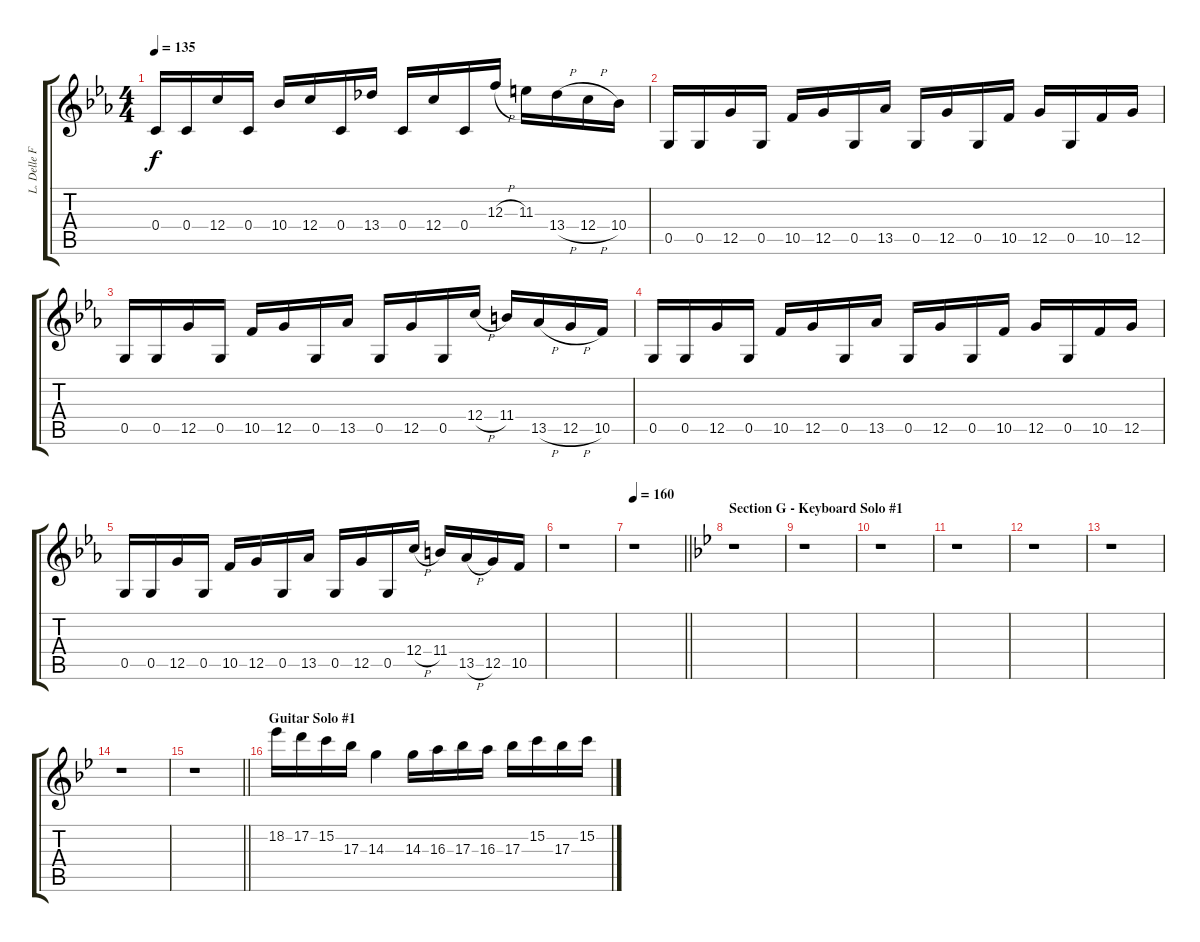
\track ("L. Delle Fave (Guitar Lead)" "L. Delle F") {instrument overdrivenguitar}
\staff {score tabs}
\tuning (D4 A3 F3 C3 G2 D2) {hide}
\ts (4 4)
\tempo 135
\clef g2
\ks cminor
0.4.16{dy f} 0.4.16 12.4.16 0.4.16 10.4.16 12.4.16 0.4.16 13.4.16 0.4.16 12.4.16 0.4.16 12.3{h}.16 11.3.16 13.4{h}.16 12.4{h}.16 10.4.16 |
0.5.16 0.5.16 12.5.16 0.5.16 10.5.16 12.5.16 0.5.16 13.5.16 0.5.16 12.5.16 0.5.16 10.5.16 12.5.16 0.5.16 10.5.16 12.5.16 |
0.5.16 0.5.16 12.5.16 0.5.16 10.5.16 12.5.16 0.5.16 13.5.16 0.5.16 12.5.16 0.5.16 12.4{h}.16 11.4.16 13.5{h}.16 12.5{h}.16 10.5.16 |
0.5.16 0.5.16 12.5.16 0.5.16 10.5.16 12.5.16 0.5.16 13.5.16 0.5.16 12.5.16 0.5.16 10.5.16 12.5.16 0.5.16 10.5.16 12.5.16 |
0.5.16 0.5.16 12.5.16 0.5.16 10.5.16 12.5.16 0.5.16 13.5.16 0.5.16 12.5.16 0.5.16 12.4{h}.16 11.4.16 13.5{h}.16 12.5.16 10.5.16 |
r.1 |
\tempo 160
\barLineRight lightlight
r.1 |
\section ("" "Section G - Keyboard Solo #1")
\ks gminor
r.1 |
r.1 |
r.1 |
r.1 |
r.1 |
r.1 |
r.1 |
\barLineRight lightlight
r.1 |
\section ("" "Guitar Solo #1")
18.2.16 17.2.16 15.2.16 17.3.16 14.3.4 14.3.16 16.3.16 17.3.16 16.3.16 17.3.16 15.2.16 17.3.16 15.2.16
